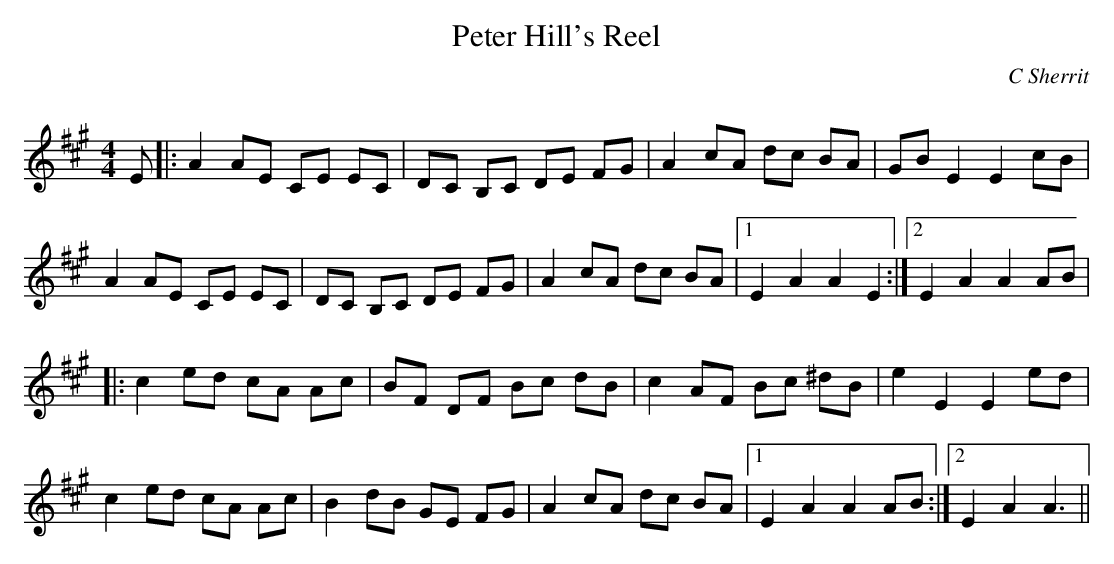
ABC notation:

X:1
T: Peter Hill's Reel
C:C Sherrit
Q: 232
K:A
M:4/4
L:1/8
E|:A2 AE CE EC|DC B,C DE FG|A2 cA dc BA|GB E2 E2 cB|
A2 AE CE EC|DC B,C DE FG|A2 cA dc BA|1E2 A2 A2 E2:|2E2 A2 A2 AB|
|:c2 ed cA Ac|BF DF Bc dB|c2 AF Bc ^dB|e2 E2 E2 ed|
c2 ed cA Ac|B2 dB GE FG|A2 cA dc BA|1E2 A2 A2 AB:|2E2 A2 A3||
